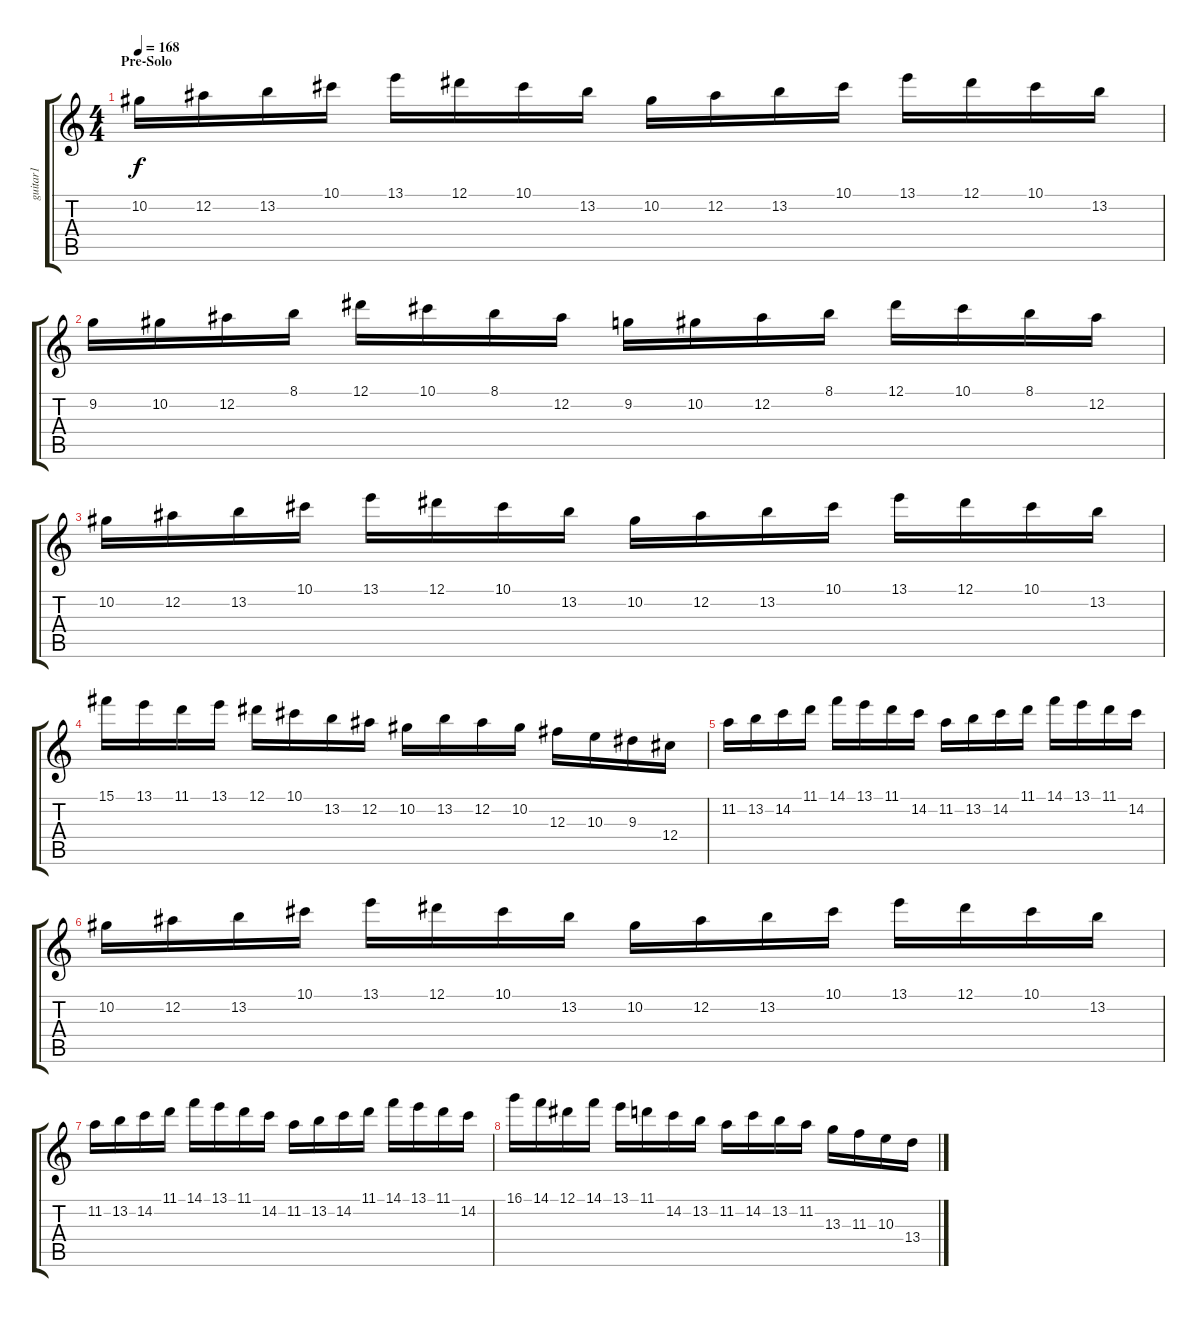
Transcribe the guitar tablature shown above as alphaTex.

\track ("guitar1" "guitar1") {instrument distortionguitar}
\staff {score tabs}
\tuning (Eb4 Bb3 Gb3 Db3 Ab2 Eb2) {hide}
\ts (4 4)
\section ("" "Pre-Solo")
\tempo 168
\clef g2
\ks c
10.2.16{dy f} 12.2.16 13.2.16 10.1.16 13.1.16 12.1.16 10.1.16 13.2.16 10.2.16 12.2.16 13.2.16 10.1.16 13.1.16 12.1.16 10.1.16 13.2.16 |
9.2.16 10.2.16 12.2.16 8.1.16 12.1.16 10.1.16 8.1.16 12.2.16 9.2.16 10.2.16 12.2.16 8.1.16 12.1.16 10.1.16 8.1.16 12.2.16 |
10.2.16 12.2.16 13.2.16 10.1.16 13.1.16 12.1.16 10.1.16 13.2.16 10.2.16 12.2.16 13.2.16 10.1.16 13.1.16 12.1.16 10.1.16 13.2.16 |
15.1.16 13.1.16 11.1.16 13.1.16 12.1.16 10.1.16 13.2.16 12.2.16 10.2.16 13.2.16 12.2.16 10.2.16 12.3.16 10.3.16 9.3.16 12.4.16 |
11.2.16 13.2.16 14.2.16 11.1.16 14.1.16 13.1.16 11.1.16 14.2.16 11.2.16 13.2.16 14.2.16 11.1.16 14.1.16 13.1.16 11.1.16 14.2.16 |
10.2.16 12.2.16 13.2.16 10.1.16 13.1.16 12.1.16 10.1.16 13.2.16 10.2.16 12.2.16 13.2.16 10.1.16 13.1.16 12.1.16 10.1.16 13.2.16 |
11.2.16 13.2.16 14.2.16 11.1.16 14.1.16 13.1.16 11.1.16 14.2.16 11.2.16 13.2.16 14.2.16 11.1.16 14.1.16 13.1.16 11.1.16 14.2.16 |
16.1.16 14.1.16 12.1.16 14.1.16 13.1.16 11.1.16 14.2.16 13.2.16 11.2.16 14.2.16 13.2.16 11.2.16 13.3.16 11.3.16 10.3.16 13.4.16
